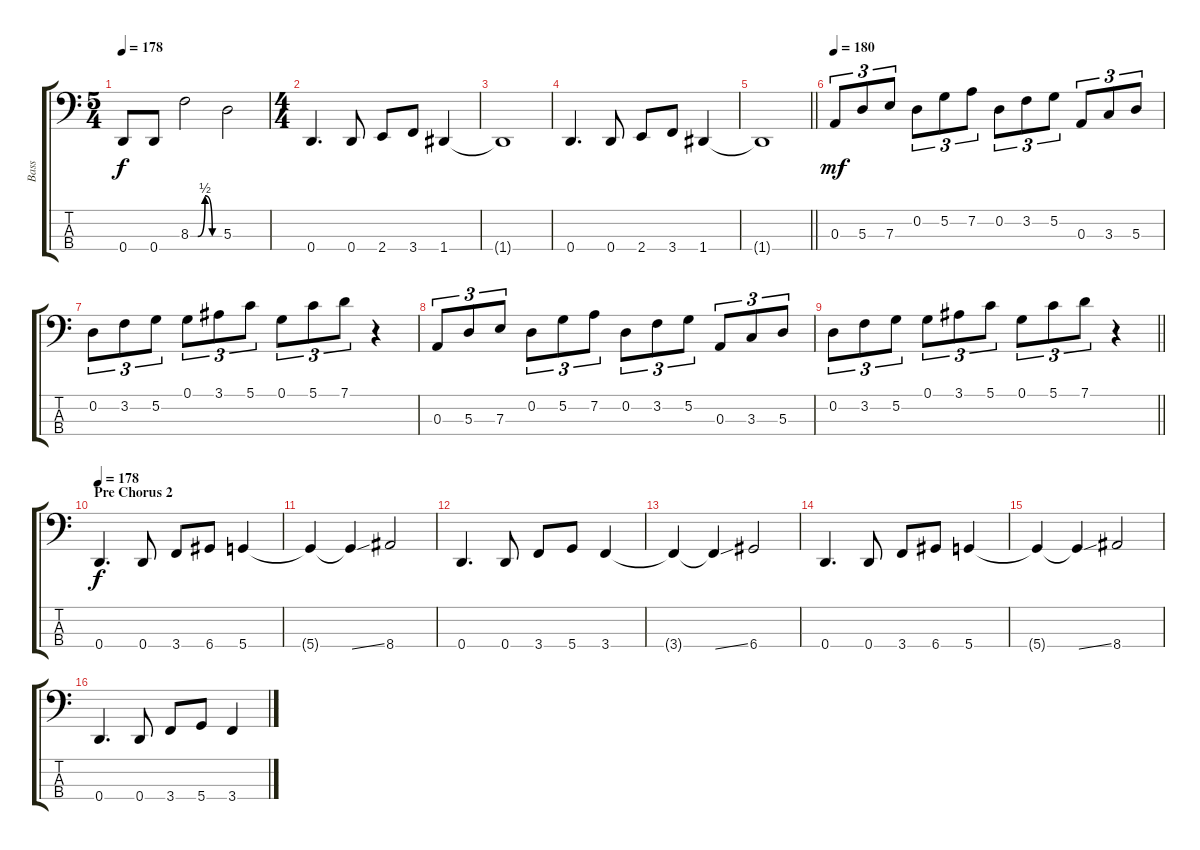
\track ("Bass" "Bass") {instrument electricbassfinger}
\staff {score tabs}
\tuning (G2 D2 A1 D1) {hide}
\ts (5 4)
\tempo 178
\clef f4
\ks c
0.4.8{dy f} 0.4.8 8.3{be (custom 0 0 15 0 30 2 45 0 60 0)}.2 5.3.2 |
\ts (4 4)
0.4.4{d} 0.4.8 2.4.8 3.4.8 1.4.4 |
1.4{t}.1 |
0.4.4{d} 0.4.8 2.4.8 3.4.8 1.4.4 |
\barLineRight lightlight
1.4{t}.1 |
\tempo 180
0.3.8{tu (3 2) dy mf} 5.3.8{tu (3 2)} 7.3.8{tu (3 2)} 0.2.8{tu (3 2)} 5.2.8{tu (3 2)} 7.2.8{tu (3 2)} 0.2.8{tu (3 2)} 3.2.8{tu (3 2)} 5.2.8{tu (3 2)} 0.3.8{tu (3 2)} 3.3.8{tu (3 2)} 5.3.8{tu (3 2)} |
0.2.8{tu (3 2)} 3.2.8{tu (3 2)} 5.2.8{tu (3 2)} 0.1.8{tu (3 2)} 3.1.8{tu (3 2)} 5.1.8{tu (3 2)} 0.1.8{tu (3 2)} 5.1.8{tu (3 2)} 7.1.8{tu (3 2)} r.4 |
0.3.8{tu (3 2)} 5.3.8{tu (3 2)} 7.3.8{tu (3 2)} 0.2.8{tu (3 2)} 5.2.8{tu (3 2)} 7.2.8{tu (3 2)} 0.2.8{tu (3 2)} 3.2.8{tu (3 2)} 5.2.8{tu (3 2)} 0.3.8{tu (3 2)} 3.3.8{tu (3 2)} 5.3.8{tu (3 2)} |
\barLineRight lightlight
0.2.8{tu (3 2)} 3.2.8{tu (3 2)} 5.2.8{tu (3 2)} 0.1.8{tu (3 2)} 3.1.8{tu (3 2)} 5.1.8{tu (3 2)} 0.1.8{tu (3 2)} 5.1.8{tu (3 2)} 7.1.8{tu (3 2)} r.4 |
\section ("" "Pre Chorus 2")
\tempo 178
0.4.4{d dy f} 0.4.8 3.4.8 6.4.8 5.4.4 |
5.4{t}.4 5.4{ss t}.4 8.4.2 |
0.4.4{d} 0.4.8 3.4.8 5.4.8 3.4.4 |
3.4{t}.4 3.4{ss t}.4 6.4.2 |
0.4.4{d} 0.4.8 3.4.8 6.4.8 5.4.4 |
5.4{t}.4 5.4{ss t}.4 8.4.2 |
0.4.4{d} 0.4.8 3.4.8 5.4.8 3.4.4
